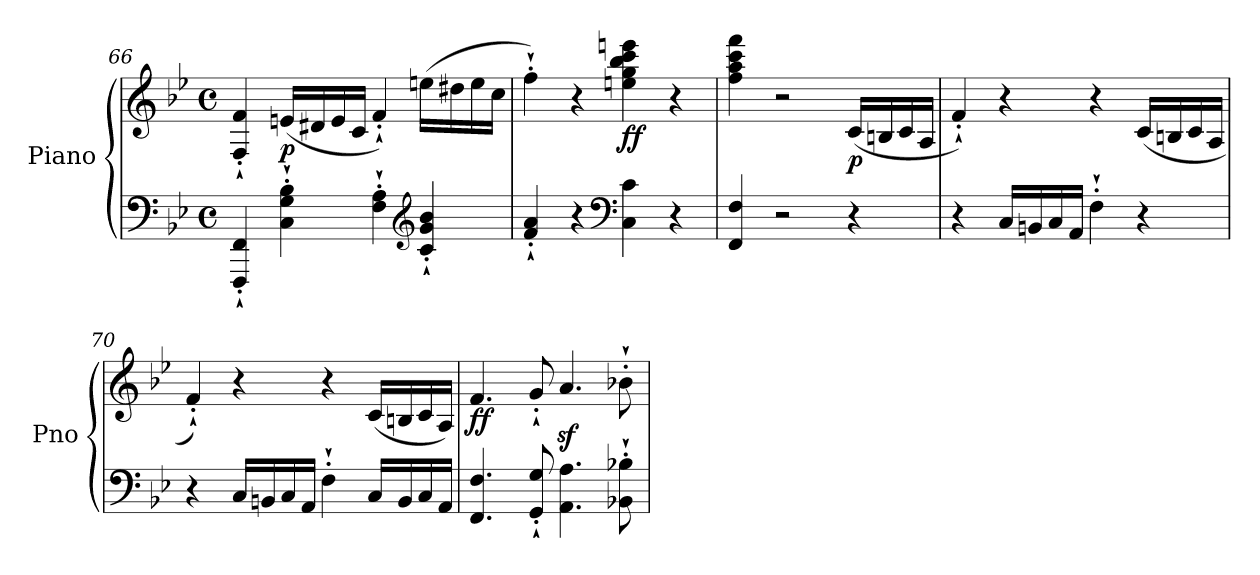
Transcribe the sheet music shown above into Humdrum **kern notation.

**kern	**kern	**dynam
*part1	*part1	*part1
*staff2	*staff1	*staff1/2
*I"Piano	*	*
*I'Pno	*	*
*clefF4	*clefG2	*
*k[b-e-]	*k[b-e-]	*
*M4/4	*M4/4	*
*met(c)	*met(c)	*
=66	=66	=66
4FFF/'` 4FF/'`	4F/'` 4f/'`	.
!	!	!LO:DY:b
4C\'` 4G\'` 4B-\'`	(<16en/LL	p
.	16d#X/	.
.	16e/	.
.	16c/JJ	.
4F\'` 4A\'`	4f'`/)	.
*clefG2	*	*
4c/'` 4g/'` 4b-/'`	(>16een\LL	.
.	16dd#X\	.
.	16ee\	.
.	16cc\JJ	.
=67	=67	=67
4f/'` 4a/'`	4ff'`\)	.
4r	4r	.
*clefF4	*	*
!	!	!LO:DY:b
4C\ 4c\	4een\ 4gg\ 4bb-\ 4ccc\ 4eeen\	ff
4r	4r	.
=68	=68	=68
4FF/ 4F/	4ff\ 4aa\ 4ccc\ 4fff\	.
2r	2r	.
!	!	!LO:DY:b
4r	(<16c/LL	p
.	16Bn/	.
.	16c/	.
.	16A/JJ	.
!!LO:LB:g=z
=69	=69	=69
4r	4f'`/)	.
16C/LL	4r	.
16BBn/	.	.
16C/	.	.
16AA/JJ	.	.
4F'`\	4r	.
4r	(<16c/LL	.
.	16Bn/	.
.	16c/	.
.	16A/JJ	.
=70	=70	=70
4r	4f'`/)	.
16C/LL	4r	.
16BBn/	.	.
16C/	.	.
16AA/JJ	.	.
4F'`\	4r	.
!	!	!LO:DY:b
16C/LL	(<16c/LL	other-dynamics
16BB/	16Bn/	.
16C/	16c/	.
16AA/JJ	16A/JJ)	.
=71	=71	=71
!	!	!LO:DY:b
4.FF/ 4.F/	4.f/	ff
8GG/'` 8G/'`	8g'`/	.
4.AA\ 4.A\	4.az</	.
8BB-X\'` 8B-X\'`	8b-X'`\	.
=	=	=
*-	*-	*-
